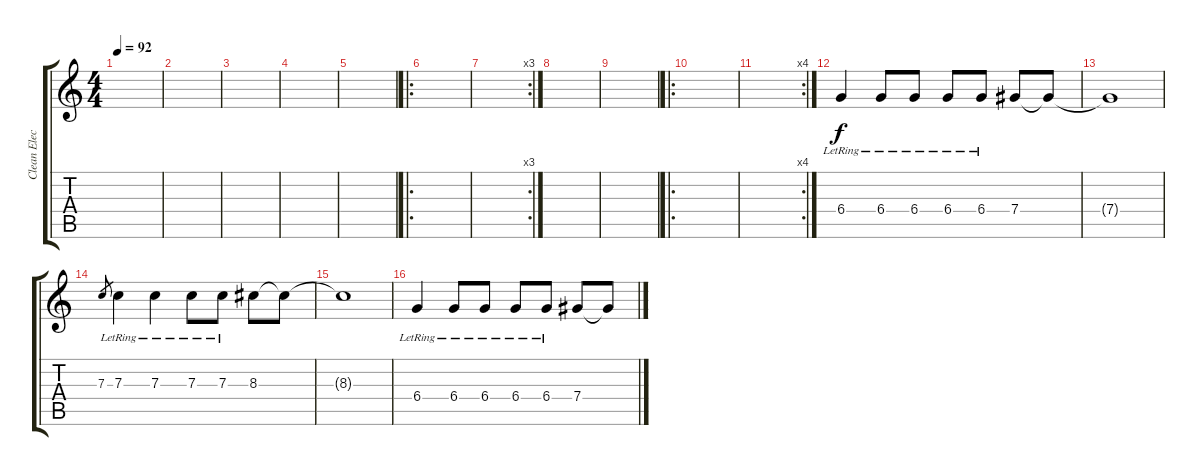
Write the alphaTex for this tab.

\track ("Clean Electric" "Clean Elec") {instrument electricguitarclean}
\staff {score tabs}
\tuning (Db4 Ab3 F3 Db3 Ab2 Db2) {hide}
\ts (4 4)
\tempo 92
\clef g2
\ks c
|
|
|
|
|
\ro
|
\rc 3
|
|
|
\ro
|
\rc 4
|
6.4{lr}.4 6.4{lr}.8 6.4{lr}.8 6.4{lr}.8 6.4{lr}.8 7.4.8 7.4{t}.8 |
7.4{t}.1 |
7.3.8{gr} 7.3{lr}.4 7.3{lr}.4 7.3{lr}.8 7.3{lr}.8 8.3.8 8.3{t}.8 |
8.3{t}.1 |
6.4{lr}.4 6.4{lr}.8 6.4{lr}.8 6.4{lr}.8 6.4{lr}.8 7.4.8 7.4{t}.8
